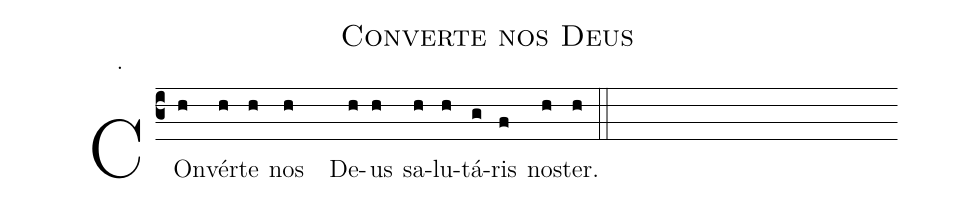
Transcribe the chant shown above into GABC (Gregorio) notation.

name: Converte nos Deus;
annotation:℣.;
%%
(c3) COn(h)vér(h)te(h) nos(h) ✙ De(h)us(h) sa(h)lu(h)tá(g)ris(f) nos(h)ter.(h::)
